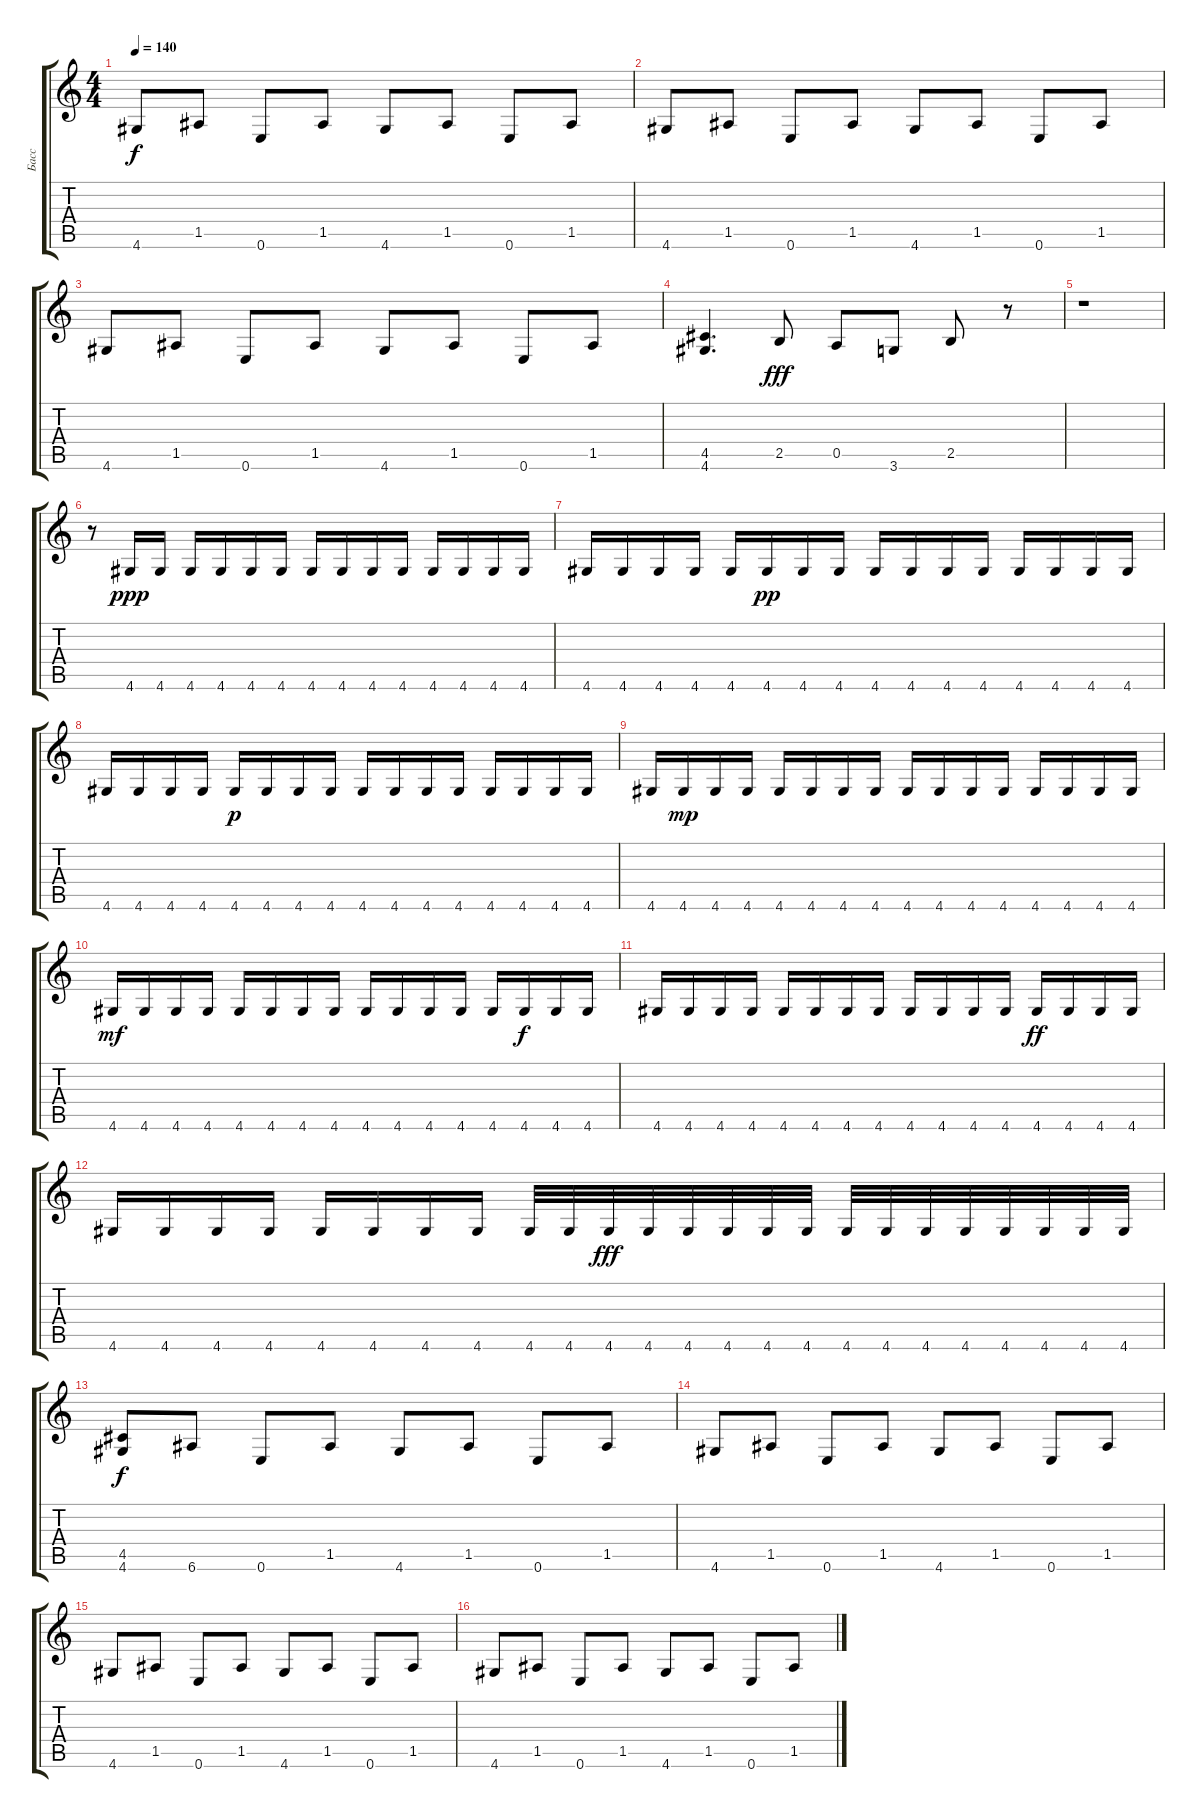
\track ("Басс" "Басс") {instrument electricbassfinger}
\staff {score tabs}
\tuning (E4 B3 G3 D3 A2 E2) {hide}
\ts (4 4)
\tempo 140
\clef g2
\ks c
4.6.8{dy f} 1.5.8 0.6.8 1.5.8 4.6.8 1.5.8 0.6.8 1.5.8 |
4.6.8 1.5.8 0.6.8 1.5.8 4.6.8 1.5.8 0.6.8 1.5.8 |
4.6.8 1.5.8 0.6.8 1.5.8 4.6.8 1.5.8 0.6.8 1.5.8 |
(4.5 4.6).4{d} 2.5.8{dy fff} 0.5.8 3.6.8 2.5.8 r.8 |
r.1 |
r.8 4.6.16{dy ppp} 4.6.16 4.6.16 4.6.16 4.6.16 4.6.16 4.6.16 4.6.16 4.6.16 4.6.16 4.6.16 4.6.16 4.6.16 4.6.16 |
4.6.16 4.6.16 4.6.16 4.6.16 4.6.16 4.6.16{dy pp} 4.6.16 4.6.16 4.6.16 4.6.16 4.6.16 4.6.16 4.6.16 4.6.16 4.6.16 4.6.16 |
4.6.16 4.6.16 4.6.16 4.6.16 4.6.16{dy p} 4.6.16 4.6.16 4.6.16 4.6.16 4.6.16 4.6.16 4.6.16 4.6.16 4.6.16 4.6.16 4.6.16 |
4.6.16 4.6.16{dy mp} 4.6.16 4.6.16 4.6.16 4.6.16 4.6.16 4.6.16 4.6.16 4.6.16 4.6.16 4.6.16 4.6.16 4.6.16 4.6.16 4.6.16 |
4.6.16{dy mf} 4.6.16 4.6.16 4.6.16 4.6.16 4.6.16 4.6.16 4.6.16 4.6.16 4.6.16 4.6.16 4.6.16 4.6.16 4.6.16{dy f} 4.6.16 4.6.16 |
4.6.16 4.6.16 4.6.16 4.6.16 4.6.16 4.6.16 4.6.16 4.6.16 4.6.16 4.6.16 4.6.16 4.6.16 4.6.16{dy ff} 4.6.16 4.6.16 4.6.16 |
4.6.16 4.6.16 4.6.16 4.6.16 4.6.16 4.6.16 4.6.16 4.6.16 4.6.32 4.6.32 4.6.32{dy fff} 4.6.32 4.6.32 4.6.32 4.6.32 4.6.32 4.6.32 4.6.32 4.6.32 4.6.32 4.6.32 4.6.32 4.6.32 4.6.32 |
(4.5 4.6).8{dy f} 6.6.8 0.6.8 1.5.8 4.6.8 1.5.8 0.6.8 1.5.8 |
4.6.8 1.5.8 0.6.8 1.5.8 4.6.8 1.5.8 0.6.8 1.5.8 |
4.6.8 1.5.8 0.6.8 1.5.8 4.6.8 1.5.8 0.6.8 1.5.8 |
4.6.8 1.5.8 0.6.8 1.5.8 4.6.8 1.5.8 0.6.8 1.5.8
